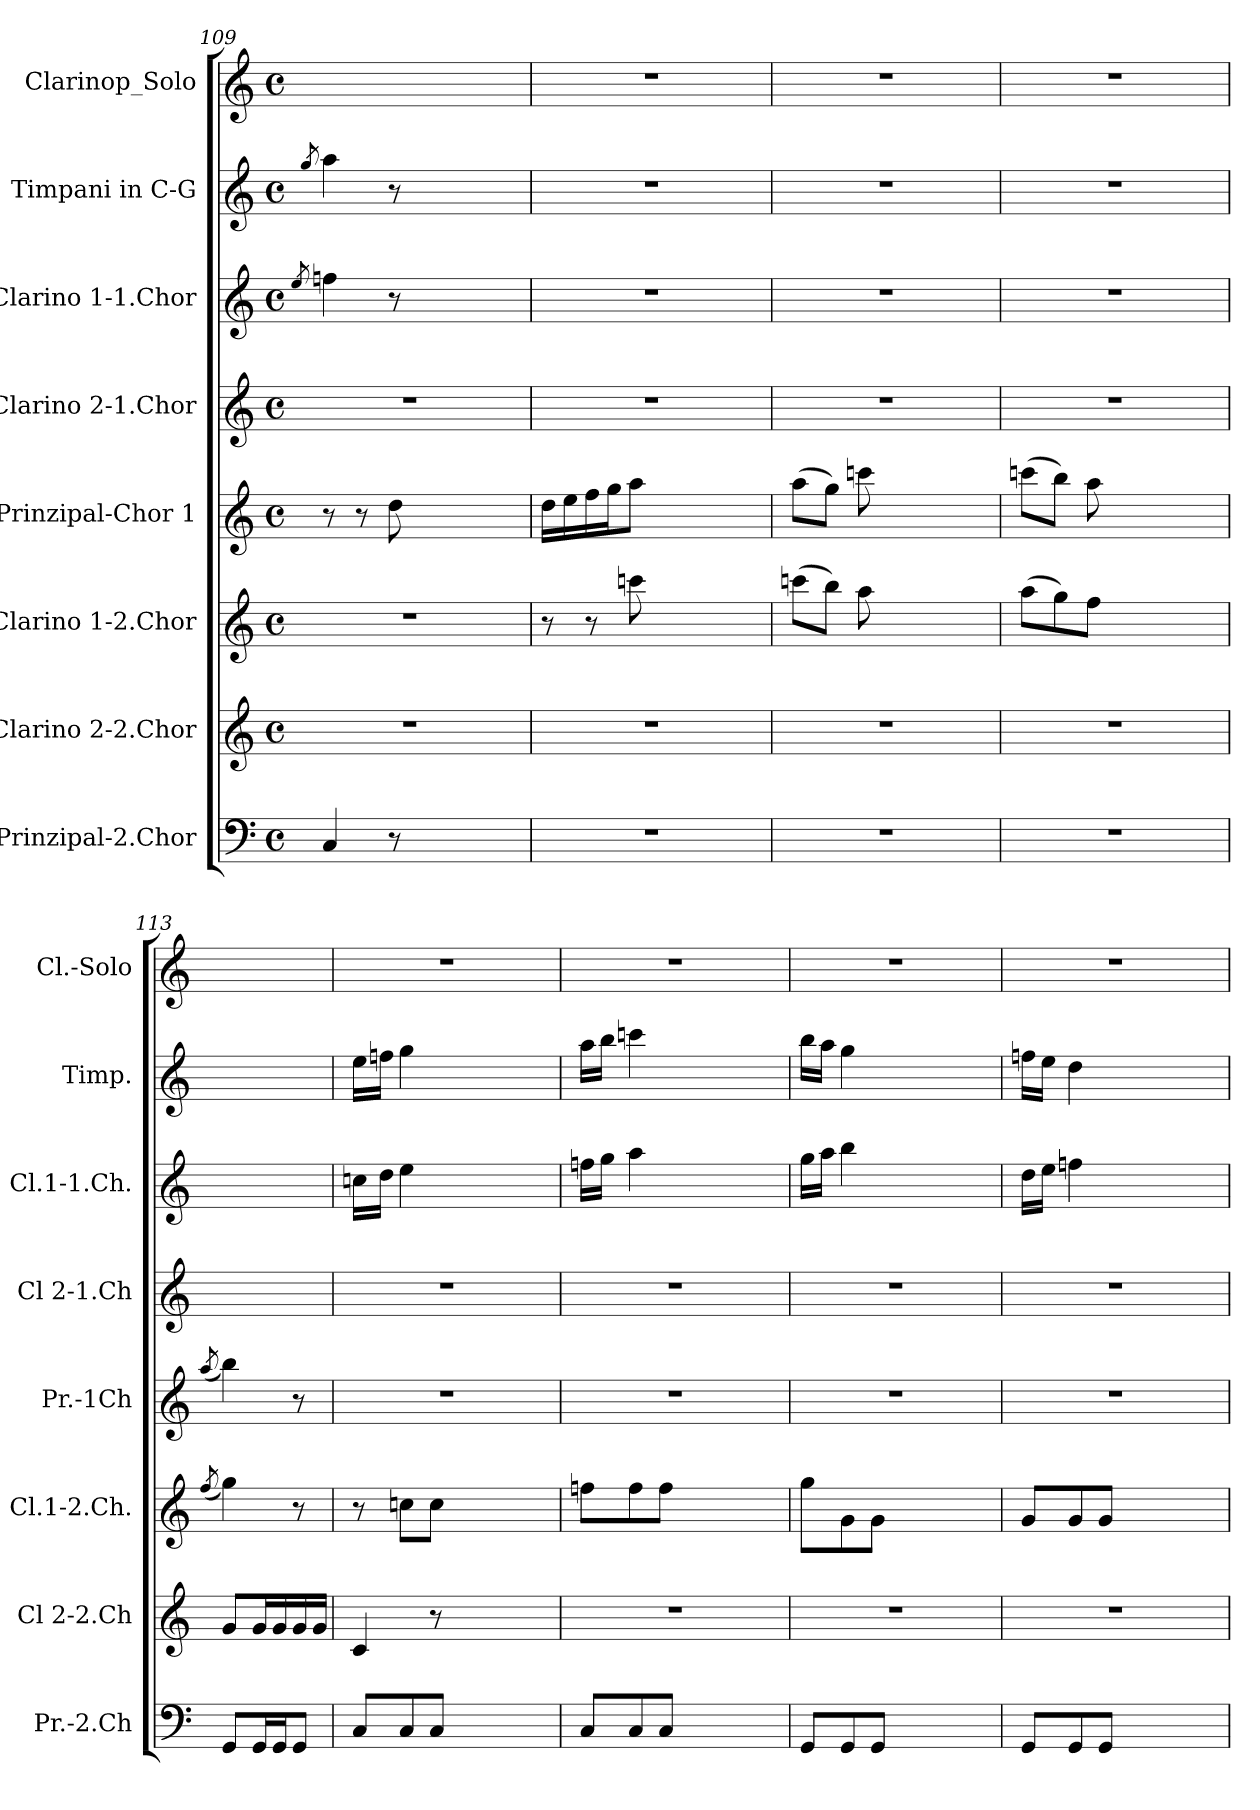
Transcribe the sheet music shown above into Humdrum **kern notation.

**kern	**kern	**kern	**kern	**kern	**kern	**kern	**kern
*part8	*part7	*part6	*part5	*part4	*part3	*part2	*part1
*staff8	*staff7	*staff6	*staff5	*staff4	*staff3	*staff2	*staff1
*I"Prinzipal-2.Chor	*I"Clarino 2-2.Chor	*I"Clarino 1-2.Chor	*I"Prinzipal-Chor 1	*I"Clarino 2-1.Chor	*I"Clarino 1-1.Chor	*I"Timpani in C-G	*I"Clarinop_Solo
*I'Pr.-2.Ch	*I'Cl 2-2.Ch	*I'Cl.1-2.Ch.	*I'Pr.-1Ch	*I'Cl 2-1.Ch	*I'Cl.1-1.Ch.	*I'Timp.	*I'Cl.-Solo
*clefF4	*clefG2	*clefG2	*clefG2	*clefG2	*clefG2	*clefG2	*clefG2
*	*	*ITrd1c2	*ITrd1c2	*	*ITrd1c2	*ITrd1c2	*
*M4/4	*M4/4	*M4/4	*M4/4	*M4/4	*M4/4	*M4/4	*M4/4
*met(c)	*met(c)	*met(c)	*met(c)	*met(c)	*met(c)	*met(c)	*met(c)
=109	=109	=109	=109	=109	=109	=109	=109
.	.	.	.	.	8qdd	8qff	.
4C	1r	1r	8r	1r	4ee-	4gg	1ryy
.	.	.	8r	.	.	.	.
8r	.	.	8cc	.	8r	8r	.
2ryy	.	.	2ryy	.	2ryy	2ryy	.
8ryy	.	.	8ryy	.	8ryy	8ryy	.
!!LO:LB:g=z
=110	=110	=110	=110	=110	=110	=110	=110
1r	1r	8r	16ccLL	1r	1r	1r	1r
.	.	.	16dd	.	.	.	.
.	.	8r	16ee	.	.	.	.
.	.	.	16ffJ	.	.	.	.
.	.	8bb-	8ggJ	.	.	.	.
.	.	2ryy	2ryy	.	.	.	.
.	.	8ryy	8ryy	.	.	.	.
=111	=111	=111	=111	=111	=111	=111	=111
1r	1r	(>8bb-L	(>8ggL	1r	1r	1r	1r
.	.	8aaJ)	8ffJ)	.	.	.	.
.	.	8gg	8bb-	.	.	.	.
.	.	2ryy	2ryy	.	.	.	.
.	.	8ryy	8ryy	.	.	.	.
=112	=112	=112	=112	=112	=112	=112	=112
1r	1r	(>8ggL	(>8bb-L	1r	1r	1r	1r
.	.	8ffJ)	8aaJ)	.	.	.	.
.	.	8eeJ	8gg	.	.	.	.
.	.	2ryy	2ryy	.	.	.	.
.	.	8ryy	8ryy	.	.	.	.
=113	=113	=113	=113	=113	=113	=113	=113
.	.	(>8qee	(>8qgg	.	.	.	.
8GGL	8gL	4ff)	4aa)	4.ryy	4.ryy	4.ryy	4.ryy
16GGL	16gL	.	.	.	.	.	.
16GGJ	16g	.	.	.	.	.	.
8GGJ	16g	8r	8r	.	.	.	.
.	16gJJ	.	.	.	.	.	.
!!LO:LB:g=z
=114	=114	=114	=114	=114	=114	=114	=114
8CL	4c	8r	1r	1r	16b-LL	16ddLL	1r
.	.	.	.	.	16ccJJ	16ee-JJ	.
8C	.	8b-L	.	.	4dd	4ff	.
8CJ	8r	8b-J	.	.	.	.	.
2ryy	2ryy	2ryy	.	.	2ryy	2ryy	.
8ryy	8ryy	8ryy	.	.	8ryy	8ryy	.
=115	=115	=115	=115	=115	=115	=115	=115
8CL	1r	8ee-L	1r	1r	16ee-LL	16ggLL	1r
.	.	.	.	.	16ffJJ	16aaJJ	.
8C	.	8ee-	.	.	4gg	4bb-	.
8CJ	.	8ee-J	.	.	.	.	.
2ryy	.	2ryy	.	.	2ryy	2ryy	.
8ryy	.	8ryy	.	.	8ryy	8ryy	.
=116	=116	=116	=116	=116	=116	=116	=116
8GGL	1r	8ffL	1r	1r	16ffLL	16aaLL	1r
.	.	.	.	.	16ggJJ	16ggJJ	.
8GG	.	8f	.	.	4aa	4ff	.
8GGJ	.	8fJ	.	.	.	.	.
2ryy	.	2ryy	.	.	2ryy	2ryy	.
8ryy	.	8ryy	.	.	8ryy	8ryy	.
=117	=117	=117	=117	=117	=117	=117	=117
8GGL	1r	8fL	1r	1r	16ccLL	16ee-LL	1r
.	.	.	.	.	16ddJJ	16ddJJ	.
8GG	.	8f	.	.	4ee-	4cc	.
8GGJ	.	8fJ	.	.	.	.	.
2ryy	.	2ryy	.	.	2ryy	2ryy	.
8ryy	.	8ryy	.	.	8ryy	8ryy	.
=	=	=	=	=	=	=	=
*-	*-	*-	*-	*-	*-	*-	*-
